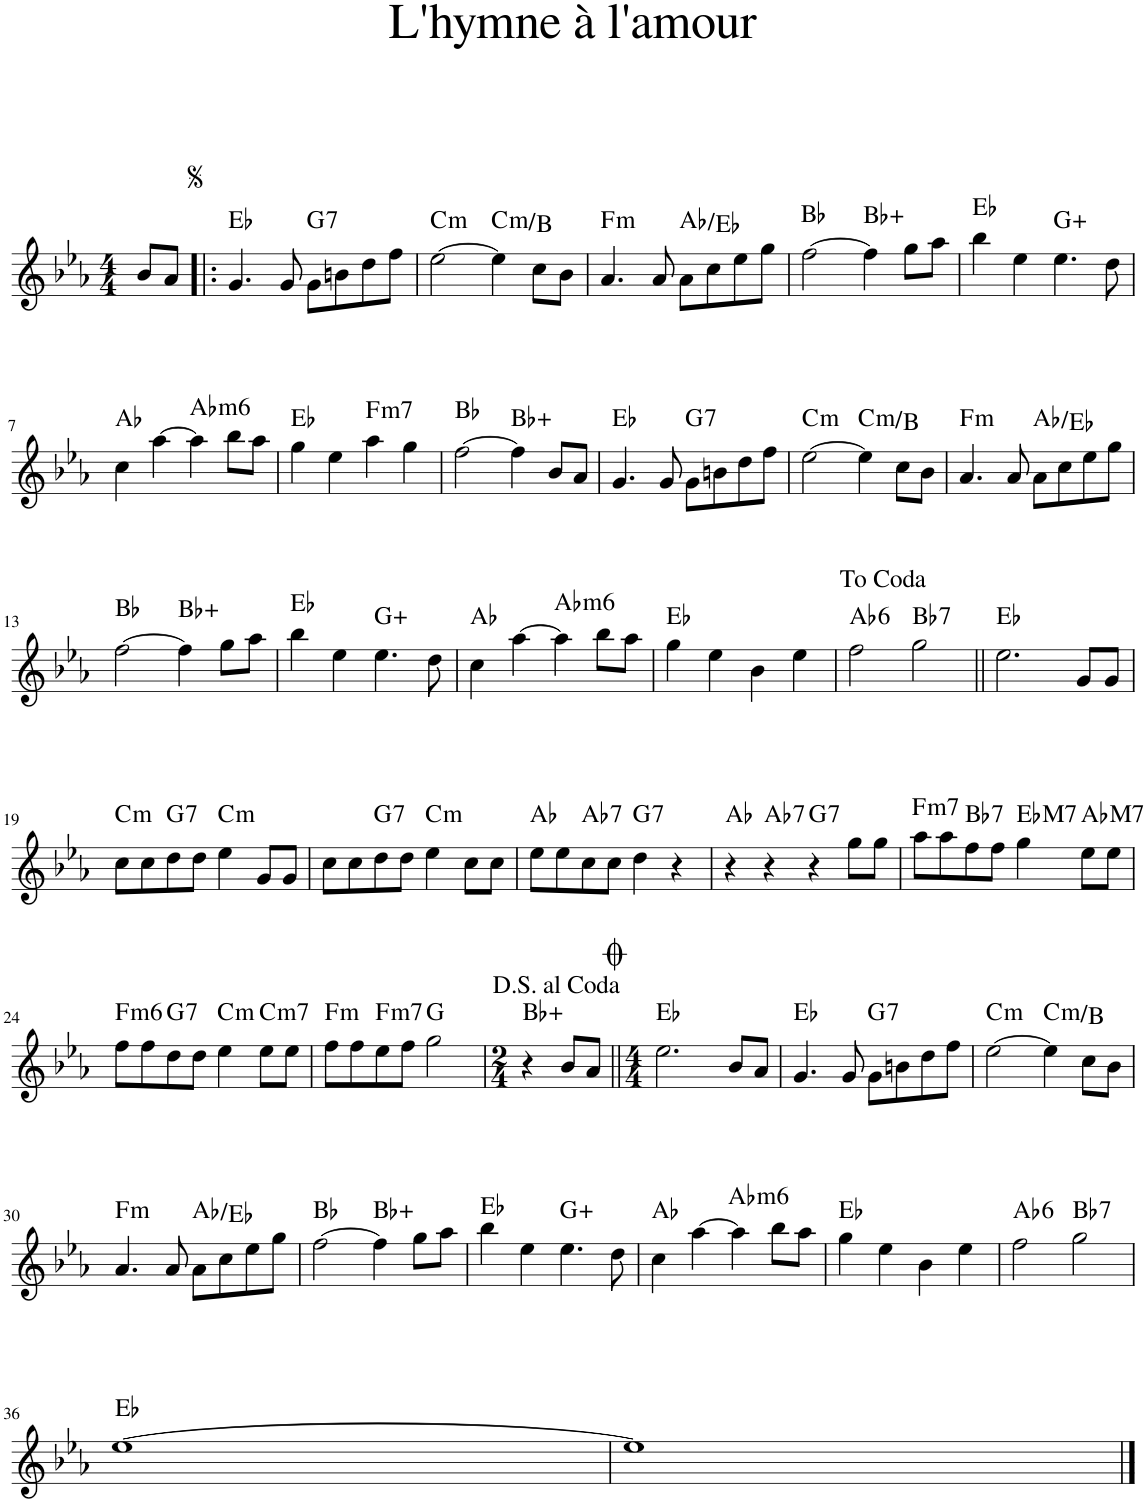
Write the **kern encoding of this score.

**kern	**harte
*part1	*part1
*staff1	*
*I"Piano	*
*I'Pno.	*
*clefG2	*
*k[b-e-a-]	*
*M4/4	*
=1	=1
8b-/L	.
8a-/J	.
=2!|:	=2!|:
4.g/	Eb:maj
8g/	.
!	!LO:H:kt=7
8g\L	G:7
8bn\	.
8dd\	.
8ff\J	.
=3	=3
!	!LO:H:kt=m
[2ee-\	C:min
!	!LO:H:kt=m
4ee-\]	C:min/7
8cc\L	.
8b-\J	.
=4	=4
!	!LO:H:kt=m
4.a-/	F:min
8a-/	.
8a-\L	Ab:maj/5
8cc\	.
8ee-\	.
8gg\J	.
=5	=5
[2ff\	Bb:maj
4ff\]	Bb:aug
8gg\L	.
8aa-\J	.
=6	=6
4bb-\	Eb:maj
4ee-\	.
4.ee-\	G:aug
8dd\	.
!!LO:LB:g=z
=7	=7
4cc\	Ab:maj
[4aa-\	.
!	!LO:H:kt=m6
4aa-\]	Ab:min6
8bb-\L	.
8aa-\J	.
=8	=8
4gg\	Eb:maj
4ee-\	.
!	!LO:H:kt=m7
4aa-\	F:min7
4gg\	.
=9	=9
[2ff\	Bb:maj
4ff\]	Bb:aug
8b-/L	.
8a-/J	.
=10	=10
4.g/	Eb:maj
8g/	.
!	!LO:H:kt=7
8g\L	G:7
8bn\	.
8dd\	.
8ff\J	.
=11	=11
!	!LO:H:kt=m
[2ee-\	C:min
!	!LO:H:kt=m
4ee-\]	C:min/7
8cc\L	.
8b-\J	.
=12	=12
!	!LO:H:kt=m
4.a-/	F:min
8a-/	.
8a-\L	Ab:maj/5
8cc\	.
8ee-\	.
8gg\J	.
!!LO:LB:g=z
=13	=13
[2ff\	Bb:maj
4ff\]	Bb:aug
8gg\L	.
8aa-\J	.
=14	=14
4bb-\	Eb:maj
4ee-\	.
4.ee-\	G:aug
8dd\	.
=15	=15
4cc\	Ab:maj
[4aa-\	.
!	!LO:H:kt=m6
4aa-\]	Ab:min6
8bb-\L	.
8aa-\J	.
=16	=16
4gg\	Eb:maj
4ee-\	.
4b-\	.
4ee-\	.
=17	=17
!	!LO:H:kt=6
2ff\	Ab:maj6
!	!LO:H:kt=7
2gg\	Bb:7
=18||	=18||
2.ee-\	Eb:maj
8g/L	.
8g/J	.
!!LO:LB:g=z
=19	=19
!	!LO:H:kt=m
8cc\L	C:min
8cc\	.
!	!LO:H:kt=7
8dd\	G:7
8dd\J	.
!	!LO:H:kt=m
4ee-\	C:min
8g/L	.
8g/J	.
=20	=20
8cc\L	.
8cc\	.
!	!LO:H:kt=7
8dd\	G:7
8dd\J	.
!	!LO:H:kt=m
4ee-\	C:min
8cc\L	.
8cc\J	.
=21	=21
8ee-\L	Ab:maj
8ee-\	.
!	!LO:H:kt=7
8cc\	Ab:7
8cc\J	.
!	!LO:H:kt=7
4dd\	G:7
4r	.
=22	=22
4r	Ab:maj
!	!LO:H:kt=7
4r	Ab:7
!	!LO:H:kt=7
4r	G:7
8gg\L	.
8gg\J	.
=23	=23
!	!LO:H:kt=m7
8aa-\L	F:min7
8aa-\	.
!	!LO:H:kt=7
8ff\	Bb:7
8ff\J	.
!	!LO:H:kt=M7
4gg\	Eb:maj7
!	!LO:H:kt=M7
8ee-\L	Ab:maj7
8ee-\J	.
!!LO:LB:g=z
=24	=24
!	!LO:H:kt=m6
8ff\L	F:min6
8ff\	.
!	!LO:H:kt=7
8dd\	G:7
8dd\J	.
!	!LO:H:kt=m
4ee-\	C:min
!	!LO:H:kt=m7
8ee-\L	C:min7
8ee-\J	.
=25	=25
!	!LO:H:kt=m
8ff\L	F:min
8ff\	.
!	!LO:H:kt=m7
8ee-\	F:min7
8ff\J	.
2gg\	G:maj
=26	=26
*M2/4	*
4r	Bb:aug
8b-/L	.
8a-/J	.
=27||	=27||
*M4/4	*
2.ee-\	Eb:maj
8b-/L	.
8a-/J	.
=28	=28
4.g/	Eb:maj
8g/	.
!	!LO:H:kt=7
8g\L	G:7
8bn\	.
8dd\	.
8ff\J	.
=29	=29
!	!LO:H:kt=m
[2ee-\	C:min
!	!LO:H:kt=m
4ee-\]	C:min/7
8cc\L	.
8b-\J	.
!!LO:LB:g=z
=30	=30
!	!LO:H:kt=m
4.a-/	F:min
8a-/	.
8a-\L	Ab:maj/5
8cc\	.
8ee-\	.
8gg\J	.
=31	=31
[2ff\	Bb:maj
4ff\]	Bb:aug
8gg\L	.
8aa-\J	.
=32	=32
4bb-\	Eb:maj
4ee-\	.
4.ee-\	G:aug
8dd\	.
=33	=33
4cc\	Ab:maj
[4aa-\	.
!	!LO:H:kt=m6
4aa-\]	Ab:min6
8bb-\L	.
8aa-\J	.
=34	=34
4gg\	Eb:maj
4ee-\	.
4b-\	.
4ee-\	.
=35	=35
!	!LO:H:kt=6
2ff\	Ab:maj6
!	!LO:H:kt=7
2gg\	Bb:7
!!LO:LB:g=z
=36	=36
[1ee-	Eb:maj
=37	=37
1ee-]	.
==	==
*-	*-
